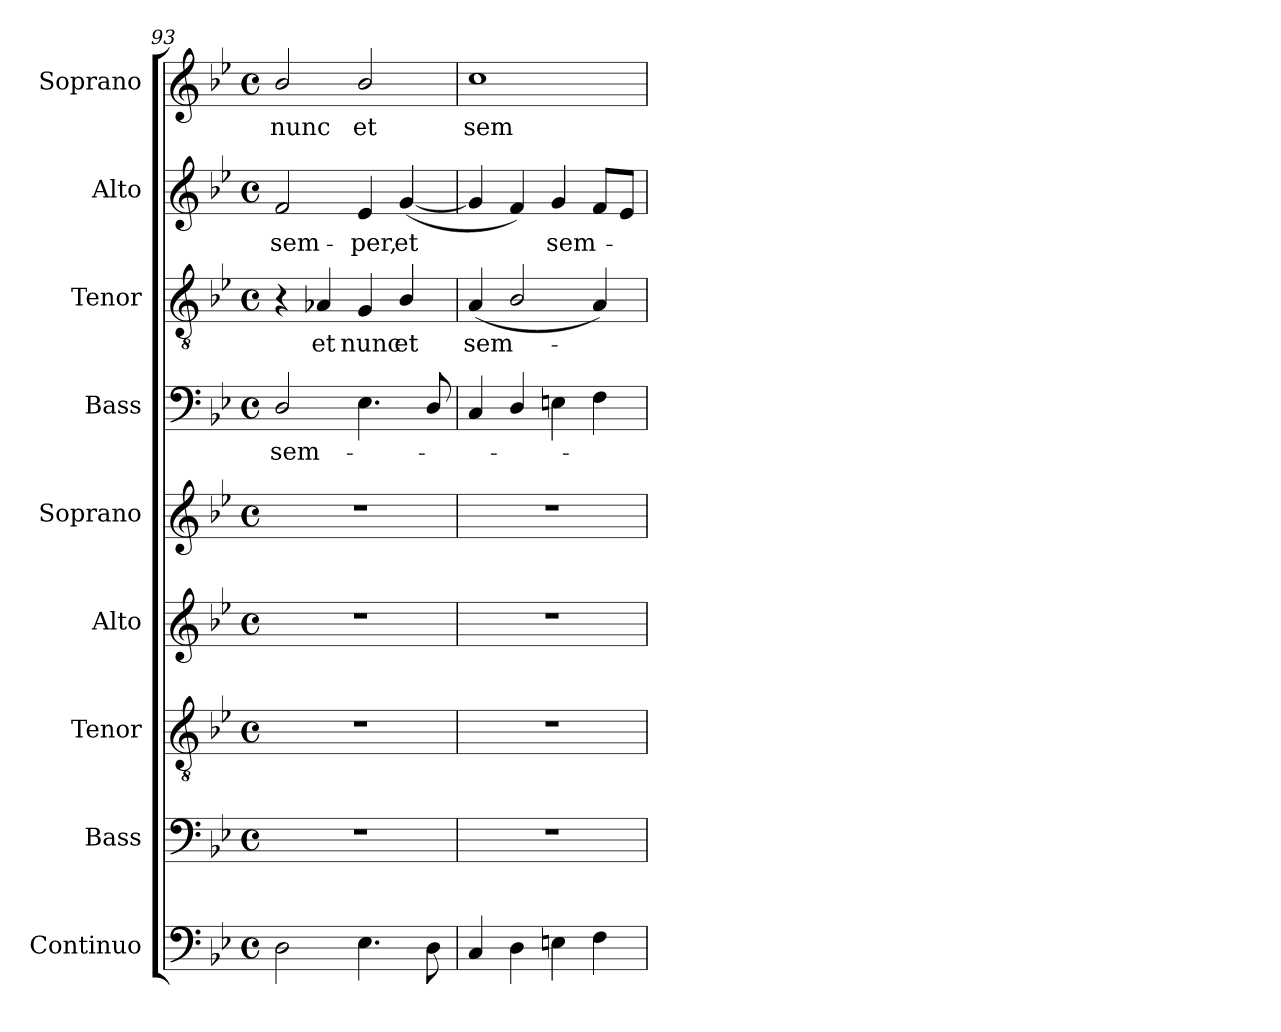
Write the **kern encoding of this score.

**kern	**kern	**kern	**kern	**kern	**kern	**text	**kern	**text	**kern	**text	**kern	**text
*part9	*part8	*part7	*part6	*part5	*part4	*part4	*part3	*part3	*part2	*part2	*part1	*part1
*staff9	*staff8	*staff7	*staff6	*staff5	*staff4	*staff4	*staff3	*staff3	*staff2	*staff2	*staff1	*staff1
*I"Continuo	*I"Bass	*I"Tenor	*I"Alto	*I"Soprano	*I"Bass	*	*I"Tenor	*	*I"Alto	*	*I"Soprano	*
*	*I'B.	*I'T.	*I'A.	*I'S.	*I'B.	*	*I'T.	*	*I'A.	*	*I'S.	*
*clefF4	*clefF4	*clefGv2	*clefG2	*clefG2	*clefF4	*	*clefGv2	*	*clefG2	*	*clefG2	*
*	*	*ITrd7c12	*	*	*	*	*ITrd7c12	*	*	*	*	*
*k[b-e-]	*k[b-e-]	*k[b-e-]	*k[b-e-]	*k[b-e-]	*k[b-e-]	*	*k[b-e-]	*	*k[b-e-]	*	*k[b-e-]	*
*B-:	*B-:	*B-:	*B-:	*B-:	*B-:	*	*B-:	*	*B-:	*	*B-:	*
*M4/4	*M4/4	*M4/4	*M4/4	*M4/4	*M4/4	*	*M4/4	*	*M4/4	*	*M4/4	*
*met(c)	*met(c)	*met(c)	*met(c)	*met(c)	*met(c)	*	*met(c)	*	*met(c)	*	*met(c)	*
=93	=93	=93	=93	=93	=93	=93	=93	=93	=93	=93	=93	=93
!	!	!	!	!	!	!LO:LY:b:color=#000000	!	!	!	!	!	!
!	!	!	!	!	!	!	!	!	!	!LO:LY:b:color=#000000	!	!
!	!	!	!	!	!	!	!	!	!	!	!	!LO:LY:b:color=#000000
2Di\	1r	1r	1r	1r	2Di/	sem-	4r	.	2fi/	sem-	2b-i/	nunc
!	!	!	!	!	!	!	!	!LO:LY:b:color=#000000	!	!	!	!
.	.	.	.	.	.	.	4AA-Xi/	et	.	.	.	.
!	!	!	!	!	!	!	!	!LO:LY:b:color=#000000	!	!	!	!
!	!	!	!	!	!	!	!	!	!	!LO:LY:b:color=#000000	!	!
!	!	!	!	!	!	!	!	!	!	!	!	!LO:LY:b:color=#000000
4.E-i\	.	.	.	.	4.E-i\	.	4GGi/	nunc	4e-i/	-per,	2b-i/	et
!	!	!	!	!	!	!	!	!LO:LY:b:color=#000000	!	!	!	!
!	!	!	!	!	!	!	!	!	!	!LO:LY:b:color=#000000	!	!
.	.	.	.	.	.	.	4BB-i/	et	([4gi/	et	.	.
8Di\	.	.	.	.	8Di/	.	.	.	.	.	.	.
=94	=94	=94	=94	=94	=94	=94	=94	=94	=94	=94	=94	=94
!	!	!	!	!	!	!	!	!LO:LY:b:color=#000000	!	!	!	!
!	!	!	!	!	!	!	!	!	!	!	!	!LO:LY:b:color=#000000
4Ci/	1r	1r	1r	1r	4Ci/	.	(4AAi/	sem-	4gi/]	.	1cci	sem-
4Di\	.	.	.	.	4Di/	.	2BB-i/	.	4fi/)	.	.	.
!	!	!	!	!	!	!	!	!	!	!LO:LY:b:color=#000000	!	!
4Eni\	.	.	.	.	4Eni\	.	.	.	4gi/	sem-	.	.
4Fi\	.	.	.	.	4Fi\	.	4AAi/)	.	8fi/L	.	.	.
.	.	.	.	.	.	.	.	.	8e-i/J	.	.	.
=	=	=	=	=	=	=	=	=	=	=	=	=
*-	*-	*-	*-	*-	*-	*-	*-	*-	*-	*-	*-	*-
